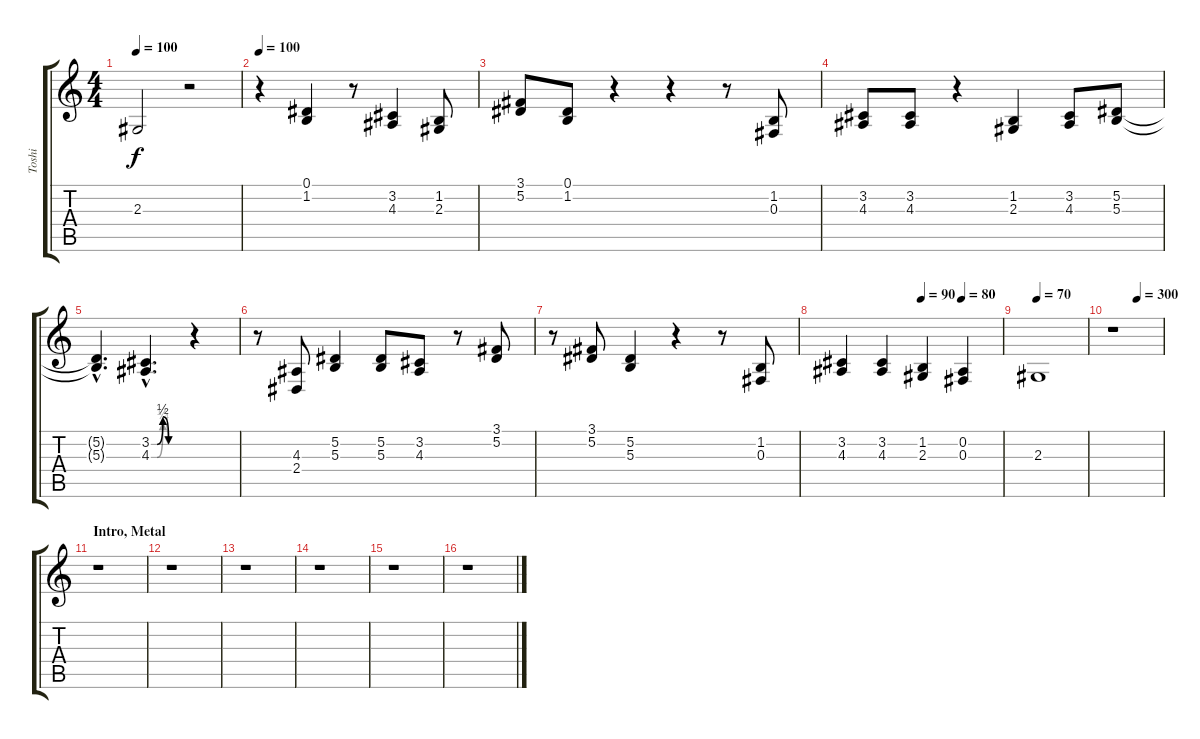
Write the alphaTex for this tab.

\track ("Toshi" "Toshi") {instrument trumpet}
\staff {score tabs}
\tuning (Eb4 Bb3 Gb3 Db3 Ab2 Eb2) {hide}
\ts (4 4)
\tempo 100
\clef g2
\ks c
2.3.2{dy f} r.2 |
\tempo 100
r.4 (0.1 1.2).4 r.8 (3.2 4.3).4 (1.2 2.3).8 |
(3.1 5.2).8 (0.1 1.2).8 r.4 r.4 r.8 (1.2 0.3).8 |
(3.2 4.3).8 (3.2 4.3).8 r.4 (1.2 2.3).4 (3.2 4.3).8 (5.2 5.3).8 |
(5.2{hac t} 5.3{hac t}).4{d} (3.2{be (custom 0 0 10 0 20 2 30 0 60 0) hac} 4.3{be (custom 0 0 10 0 20 1 29 0 60 0) hac}).4{d} r.4 |
r.8 (4.3 2.4).8 (5.2 5.3).4 (5.2 5.3).8 (3.2 4.3).8 r.8 (3.1 5.2).8 |
r.8 (3.1 5.2).8 (5.2 5.3).4 r.4 r.8 (1.2 0.3).8 |
\tempo (90 0.5)
\tempo (80 0.75)
(3.2 4.3).4 (3.2 4.3).4 (1.2 2.3).4 (0.2 0.3).4 |
\tempo 70
2.3.1 |
\tempo (300 0.5)
r.1 |
\section ("" "Intro, Metal")
r.1 |
r.1 |
r.1 |
r.1 |
r.1 |
r.1
